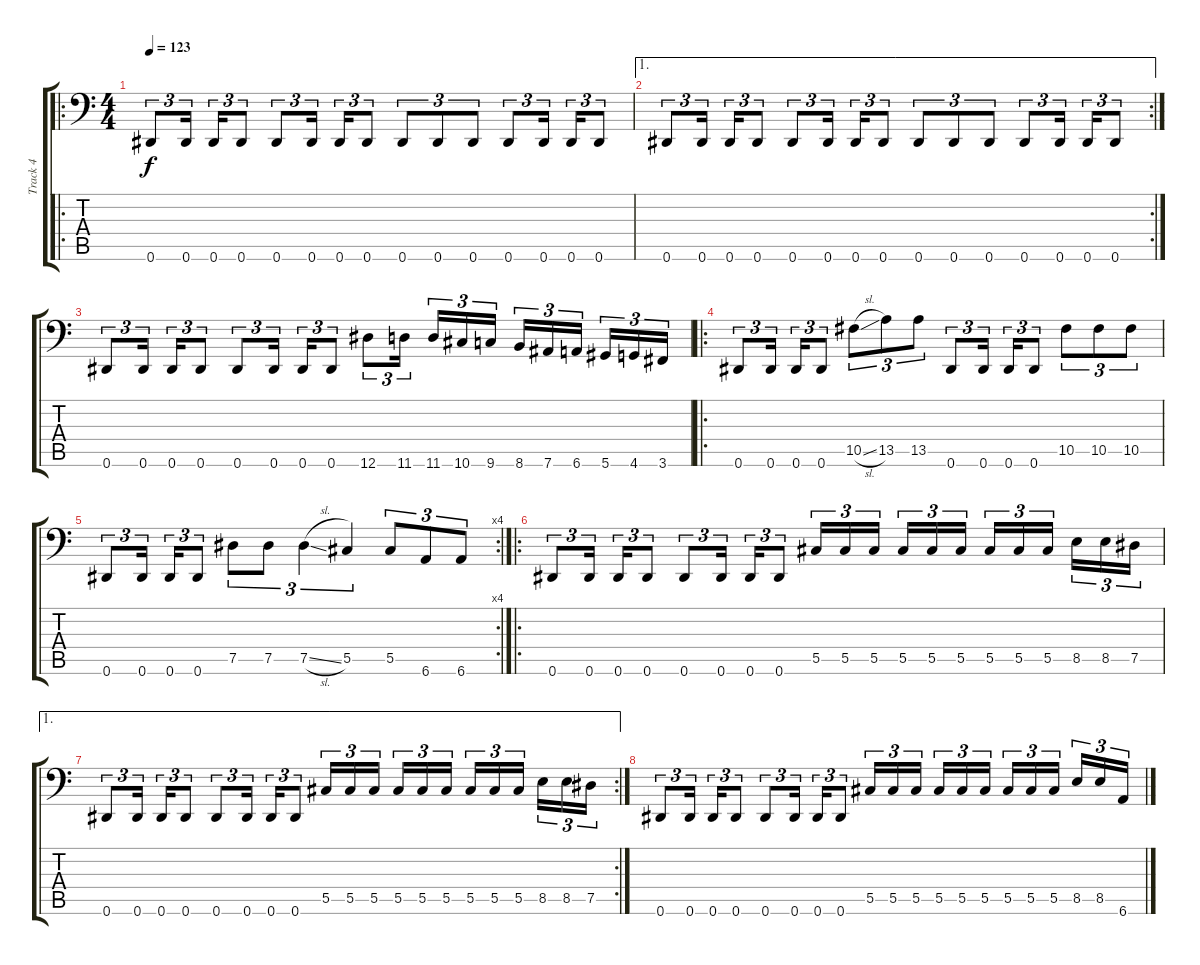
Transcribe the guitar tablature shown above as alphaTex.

\track ("Track 4" "Track 4") {instrument electricbasspick}
\staff {score tabs}
\tuning (Eb3 Bb2 Gb2 Db2 Ab1 Eb1) {hide}
\ro
\ts (4 4)
\tempo 123
\clef f4
\ks c
0.6.8{tu (3 2) dy f} 0.6.16{tu (3 2)} 0.6.16{tu (3 2)} 0.6.8{tu (3 2)} 0.6.8{tu (3 2)} 0.6.16{tu (3 2)} 0.6.16{tu (3 2)} 0.6.8{tu (3 2)} 0.6.8{tu (3 2)} 0.6.8{tu (3 2)} 0.6.8{tu (3 2)} 0.6.8{tu (3 2)} 0.6.16{tu (3 2)} 0.6.16{tu (3 2)} 0.6.8{tu (3 2)} |
\ae 1
\rc 2
0.6.8{tu (3 2)} 0.6.16{tu (3 2)} 0.6.16{tu (3 2)} 0.6.8{tu (3 2)} 0.6.8{tu (3 2)} 0.6.16{tu (3 2)} 0.6.16{tu (3 2)} 0.6.8{tu (3 2)} 0.6.8{tu (3 2)} 0.6.8{tu (3 2)} 0.6.8{tu (3 2)} 0.6.8{tu (3 2)} 0.6.16{tu (3 2)} 0.6.16{tu (3 2)} 0.6.8{tu (3 2)} |
0.6.8{tu (3 2)} 0.6.16{tu (3 2)} 0.6.16{tu (3 2)} 0.6.8{tu (3 2)} 0.6.8{tu (3 2)} 0.6.16{tu (3 2)} 0.6.16{tu (3 2)} 0.6.8{tu (3 2)} 12.6.8{tu (3 2)} 11.6.16{tu (3 2)} 11.6.16{tu (3 2)} 10.6.16{tu (3 2)} 9.6.16{tu (3 2)} 8.6.16{tu (3 2)} 7.6.16{tu (3 2)} 6.6.16{tu (3 2)} 5.6.16{tu (3 2)} 4.6.16{tu (3 2)} 3.6.16{tu (3 2)} |
\ro
0.6.8{tu (3 2)} 0.6.16{tu (3 2)} 0.6.16{tu (3 2)} 0.6.8{tu (3 2)} 10.5{sl}.8{tu (3 2)} 13.5.8{tu (3 2)} 13.5.8{tu (3 2)} 0.6.8{tu (3 2)} 0.6.16{tu (3 2)} 0.6.16{tu (3 2)} 0.6.8{tu (3 2)} 10.5.8{tu (3 2)} 10.5.8{tu (3 2)} 10.5.8{tu (3 2)} |
\rc 4
0.6.8{tu (3 2)} 0.6.16{tu (3 2)} 0.6.16{tu (3 2)} 0.6.8{tu (3 2)} 7.5.8{tu (3 2)} 7.5.8{tu (3 2)} 7.5{sl}.4{tu (3 2)} 5.5.4{tu (3 2)} 5.5.8{tu (3 2)} 6.6.8{tu (3 2)} 6.6.8{tu (3 2)} |
\ro
0.6.8{tu (3 2)} 0.6.16{tu (3 2)} 0.6.16{tu (3 2)} 0.6.8{tu (3 2)} 0.6.8{tu (3 2)} 0.6.16{tu (3 2)} 0.6.16{tu (3 2)} 0.6.8{tu (3 2)} 5.5.16{tu (3 2)} 5.5.16{tu (3 2)} 5.5.16{tu (3 2)} 5.5.16{tu (3 2)} 5.5.16{tu (3 2)} 5.5.16{tu (3 2)} 5.5.16{tu (3 2)} 5.5.16{tu (3 2)} 5.5.16{tu (3 2)} 8.5.16{tu (3 2)} 8.5.16{tu (3 2)} 7.5.16{tu (3 2)} |
\ae 1
\rc 2
0.6.8{tu (3 2)} 0.6.16{tu (3 2)} 0.6.16{tu (3 2)} 0.6.8{tu (3 2)} 0.6.8{tu (3 2)} 0.6.16{tu (3 2)} 0.6.16{tu (3 2)} 0.6.8{tu (3 2)} 5.5.16{tu (3 2)} 5.5.16{tu (3 2)} 5.5.16{tu (3 2)} 5.5.16{tu (3 2)} 5.5.16{tu (3 2)} 5.5.16{tu (3 2)} 5.5.16{tu (3 2)} 5.5.16{tu (3 2)} 5.5.16{tu (3 2)} 8.5.16{tu (3 2)} 8.5.16{tu (3 2)} 7.5.16{tu (3 2)} |
0.6.8{tu (3 2)} 0.6.16{tu (3 2)} 0.6.16{tu (3 2)} 0.6.8{tu (3 2)} 0.6.8{tu (3 2)} 0.6.16{tu (3 2)} 0.6.16{tu (3 2)} 0.6.8{tu (3 2)} 5.5.16{tu (3 2)} 5.5.16{tu (3 2)} 5.5.16{tu (3 2)} 5.5.16{tu (3 2)} 5.5.16{tu (3 2)} 5.5.16{tu (3 2)} 5.5.16{tu (3 2)} 5.5.16{tu (3 2)} 5.5.16{tu (3 2)} 8.5.16{tu (3 2)} 8.5.16{tu (3 2)} 6.6.16{tu (3 2)}
